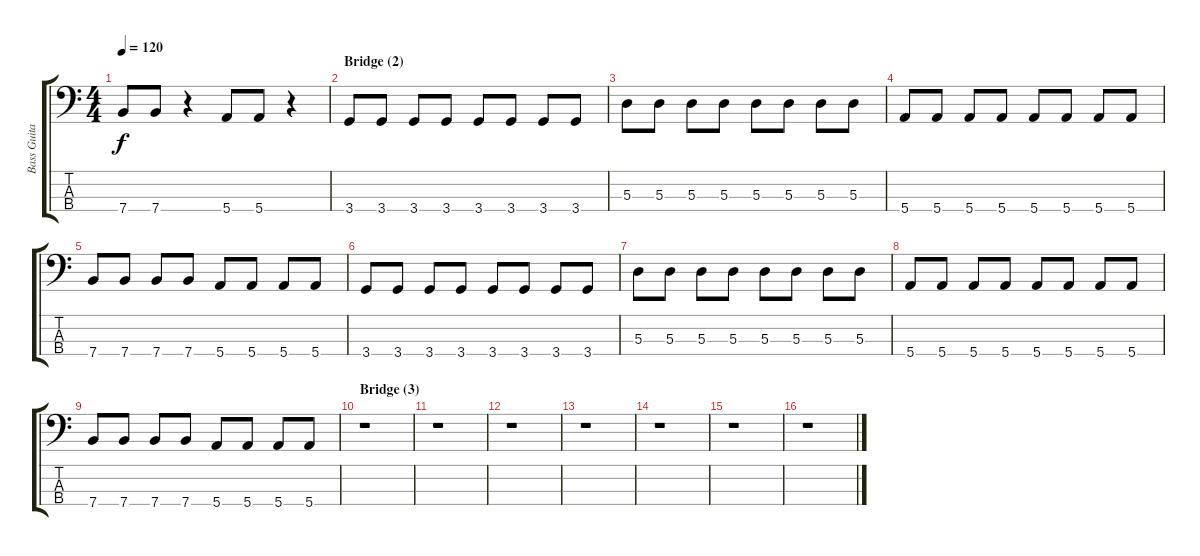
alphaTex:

\track ("Bass Guitar" "Bass Guita") {instrument electricbasspick}
\staff {score tabs}
\tuning (G2 D2 A1 E1) {hide}
\ts (4 4)
\tempo 120
\clef f4
\ks c
7.4.8{dy f} 7.4.8 r.4 5.4.8 5.4.8 r.4 |
\section ("" "Bridge (2)")
3.4.8 3.4.8 3.4.8 3.4.8 3.4.8 3.4.8 3.4.8 3.4.8 |
5.3.8 5.3.8 5.3.8 5.3.8 5.3.8 5.3.8 5.3.8 5.3.8 |
5.4.8 5.4.8 5.4.8 5.4.8 5.4.8 5.4.8 5.4.8 5.4.8 |
7.4.8 7.4.8 7.4.8 7.4.8 5.4.8 5.4.8 5.4.8 5.4.8 |
3.4.8 3.4.8 3.4.8 3.4.8 3.4.8 3.4.8 3.4.8 3.4.8 |
5.3.8 5.3.8 5.3.8 5.3.8 5.3.8 5.3.8 5.3.8 5.3.8 |
5.4.8 5.4.8 5.4.8 5.4.8 5.4.8 5.4.8 5.4.8 5.4.8 |
7.4.8 7.4.8 7.4.8 7.4.8 5.4.8 5.4.8 5.4.8 5.4.8 |
\section ("" "Bridge (3)")
r.1 |
r.1 |
r.1 |
r.1 |
r.1 |
r.1 |
r.1
